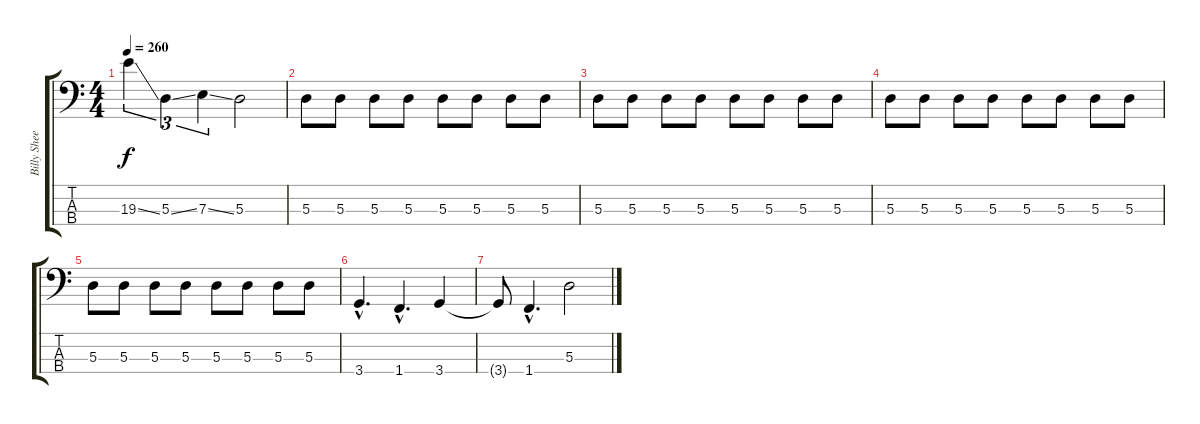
\track ("Billy Sheehan" "Billy Shee") {instrument electricbassfinger}
\staff {score tabs}
\tuning (G2 D2 A1 E1) {hide}
\ts (4 4)
\tempo 260
\clef f4
\ks c
19.3{ss}.4{tu (3 2) dy f} 5.3{ss}.4{tu (3 2)} 7.3{ss}.4{tu (3 2)} 5.3.2 |
5.3.8 5.3.8 5.3.8 5.3.8 5.3.8 5.3.8 5.3.8 5.3.8 |
5.3.8 5.3.8 5.3.8 5.3.8 5.3.8 5.3.8 5.3.8 5.3.8 |
5.3.8 5.3.8 5.3.8 5.3.8 5.3.8 5.3.8 5.3.8 5.3.8 |
5.3.8 5.3.8 5.3.8 5.3.8 5.3.8 5.3.8 5.3.8 5.3.8 |
3.4{hac}.4{d} 1.4{hac}.4{d} 3.4.4 |
3.4{t}.8 1.4{hac}.4{d} 5.3.2
